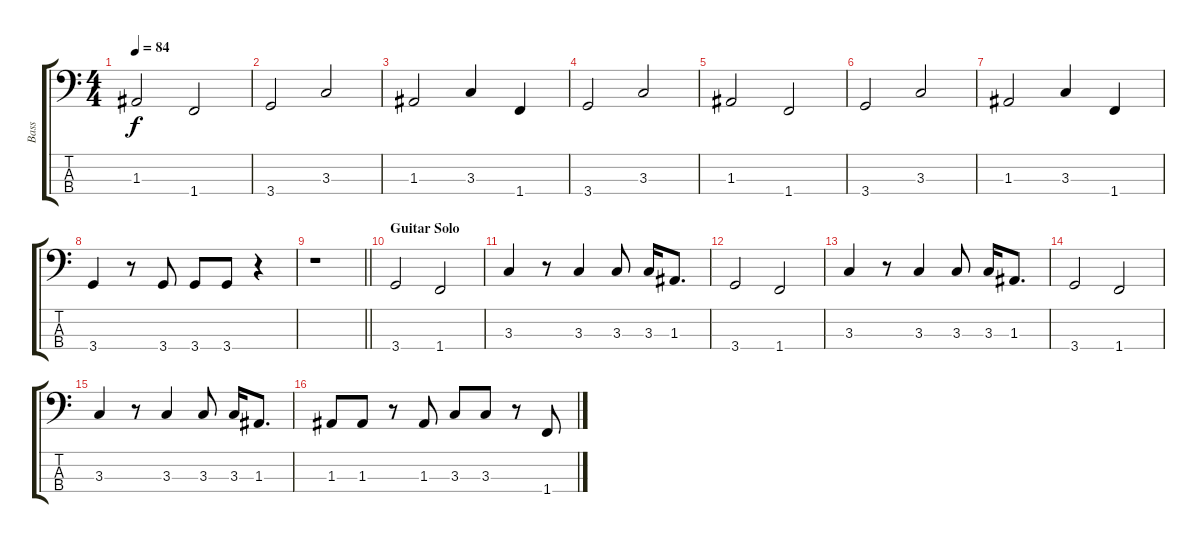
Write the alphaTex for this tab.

\track ("Bass" "Bass") {instrument electricbassfinger}
\staff {score tabs}
\tuning (G2 D2 A1 E1) {hide}
\ts (4 4)
\tempo 84
\clef f4
\ks c
1.3.2{dy f} 1.4.2 |
3.4.2 3.3.2 |
1.3.2 3.3.4 1.4.4 |
3.4.2 3.3.2 |
1.3.2 1.4.2 |
3.4.2 3.3.2 |
1.3.2 3.3.4 1.4.4 |
3.4.4 r.8 3.4.8 3.4.8 3.4.8 r.4 |
\barLineRight lightlight
r.1 |
\section ("" "Guitar Solo")
3.4.2 1.4.2 |
3.3.4 r.8 3.3.4 3.3.8 3.3.16 1.3.8{d} |
3.4.2 1.4.2 |
3.3.4 r.8 3.3.4 3.3.8 3.3.16 1.3.8{d} |
3.4.2 1.4.2 |
3.3.4 r.8 3.3.4 3.3.8 3.3.16 1.3.8{d} |
1.3.8 1.3.8 r.8 1.3.8 3.3.8 3.3.8 r.8 1.4.8
